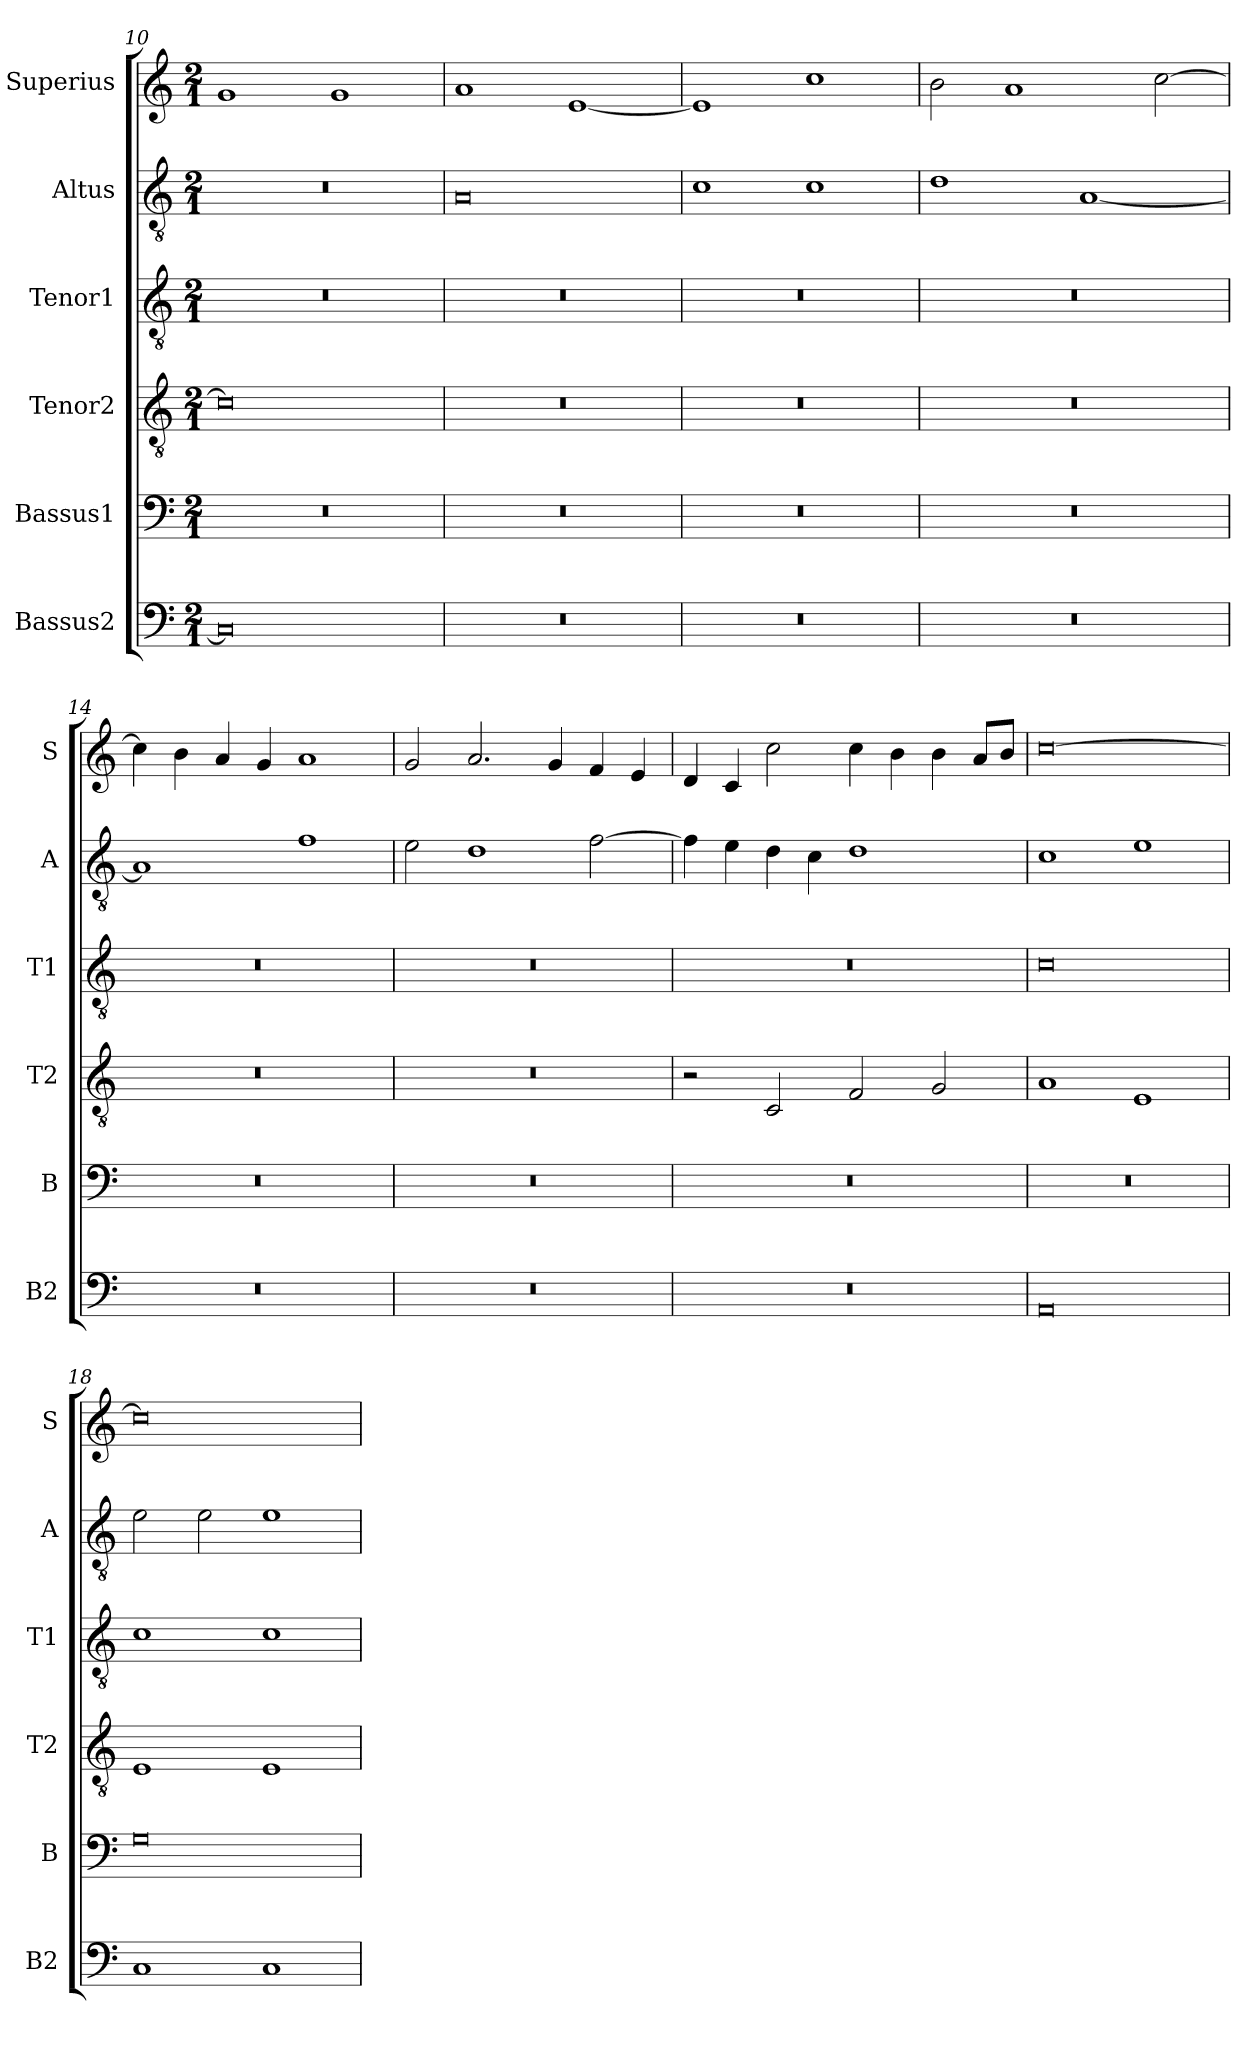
**kern	**kern	**kern	**kern	**kern	**kern
*part6	*part5	*part4	*part3	*part2	*part1
*staff6	*staff5	*staff4	*staff3	*staff2	*staff1
*I"Bassus2	*I"Bassus1	*I"Tenor2	*I"Tenor1	*I"Altus	*I"Superius
*I'B2	*I'B	*I'T2	*I'T1	*I'A	*I'S
*clefF4	*clefF4	*clefGv2	*clefGv2	*clefGv2	*clefG2
*k[]	*k[]	*k[]	*k[]	*k[]	*k[]
*M2/1	*M2/1	*M2/1	*M2/1	*M2/1	*M2/1
=10	=10	=10	=10	=10	=10
0C]	0r	0c]	0r	0r	1g
.	.	.	.	.	1g
=11	=11	=11	=11	=11	=11
0r	0r	0r	0r	0A	1a
.	.	.	.	.	[1e
=12	=12	=12	=12	=12	=12
0r	0r	0r	0r	1c	1e]
.	.	.	.	1c	1cc
=13	=13	=13	=13	=13	=13
0r	0r	0r	0r	1d	2b\
.	.	.	.	.	1a
.	.	.	.	[1A	.
.	.	.	.	.	[2cc\
=14	=14	=14	=14	=14	=14
0r	0r	0r	0r	1A]	4cc\]
.	.	.	.	.	4b\
.	.	.	.	.	4a/
.	.	.	.	.	4g/
.	.	.	.	1f	1a
=15	=15	=15	=15	=15	=15
0r	0r	0r	0r	2e\	2g/
.	.	.	.	1d	2.a/
.	.	.	.	.	4g/
.	.	.	.	[2f\	4f/
.	.	.	.	.	4e/
=16	=16	=16	=16	=16	=16
0r	0r	2r	0r	4f\]	4d/
.	.	.	.	4e\	4c/
.	.	2C/	.	4d\	2cc\
.	.	.	.	4c\	.
.	.	2F/	.	1d	4cc\
.	.	.	.	.	4b\
.	.	2G/	.	.	4b\
.	.	.	.	.	8a/L
.	.	.	.	.	8b/J
=17	=17	=17	=17	=17	=17
0AA	0r	1A	0c	1c	[0cc
.	.	1E	.	1e	.
=18	=18	=18	=18	=18	=18
1C	0G	1E	1c	2e\	0cc]
.	.	.	.	2e\	.
1C	.	1E	1c	1e	.
=	=	=	=	=	=
*-	*-	*-	*-	*-	*-
